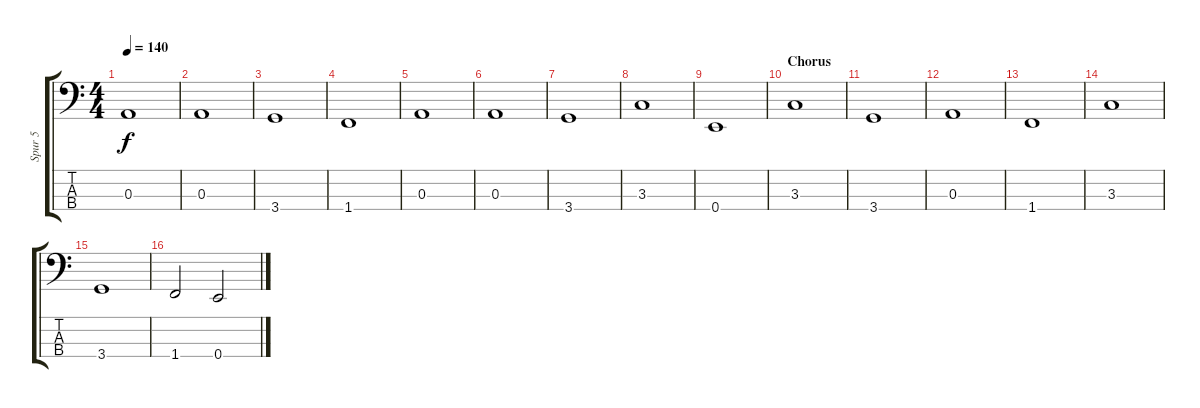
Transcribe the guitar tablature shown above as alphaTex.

\track ("Spur 5" "Spur 5") {instrument electricbasspick}
\staff {score tabs}
\tuning (G2 D2 A1 E1) {hide}
\ts (4 4)
\tempo 140
\clef f4
\ks c
0.3.1{dy f} |
0.3.1 |
3.4.1 |
1.4.1 |
0.3.1 |
0.3.1 |
3.4.1 |
3.3.1 |
0.4.1 |
\section ("" "Chorus")
3.3.1 |
3.4.1 |
0.3.1 |
1.4.1 |
3.3.1 |
3.4.1 |
1.4.2 0.4.2
